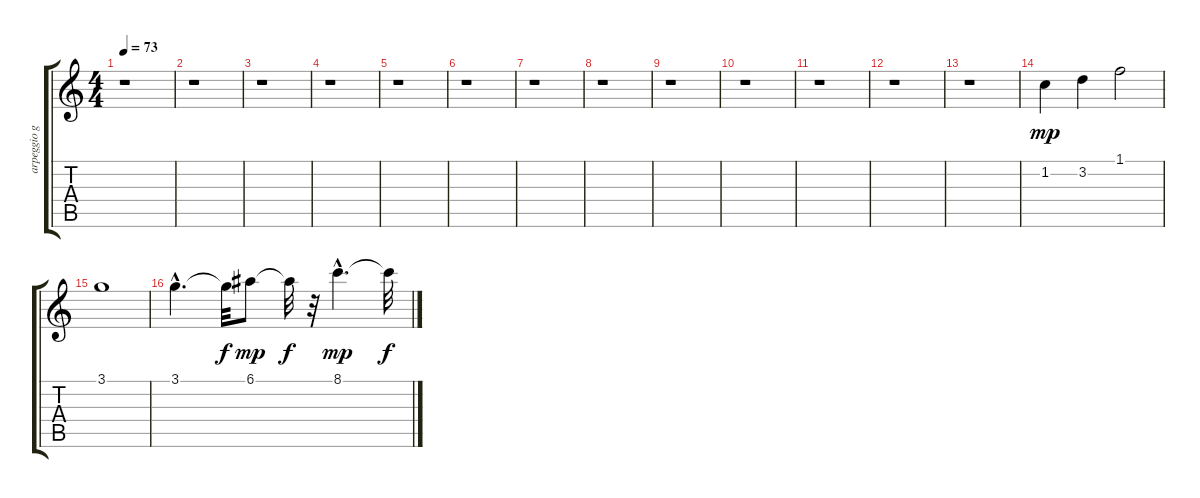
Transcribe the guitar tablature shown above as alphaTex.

\track ("arpeggio guitar" "arpeggio g") {instrument distortionguitar}
\staff {score tabs}
\tuning (E4 B3 G3 D3 A2 E2) {hide}
\ts (4 4)
\tempo 73
\clef g2
\ks c
r.1{dy f} |
r.1 |
r.1 |
r.1 |
r.1 |
r.1 |
r.1 |
r.1 |
r.1 |
r.1 |
r.1 |
r.1 |
r.1 |
1.2.4{dy mp volume 16 instrument overdrivenguitar} 3.2.4 1.1.2 |
3.1.1 |
3.1{hac}.4{d} 3.1{t}.32{dy f} 6.1.8{dy mp} 6.1{t}.32{dy f} r.32 8.1{hac}.4{d dy mp} 8.1{t}.32{dy f}
